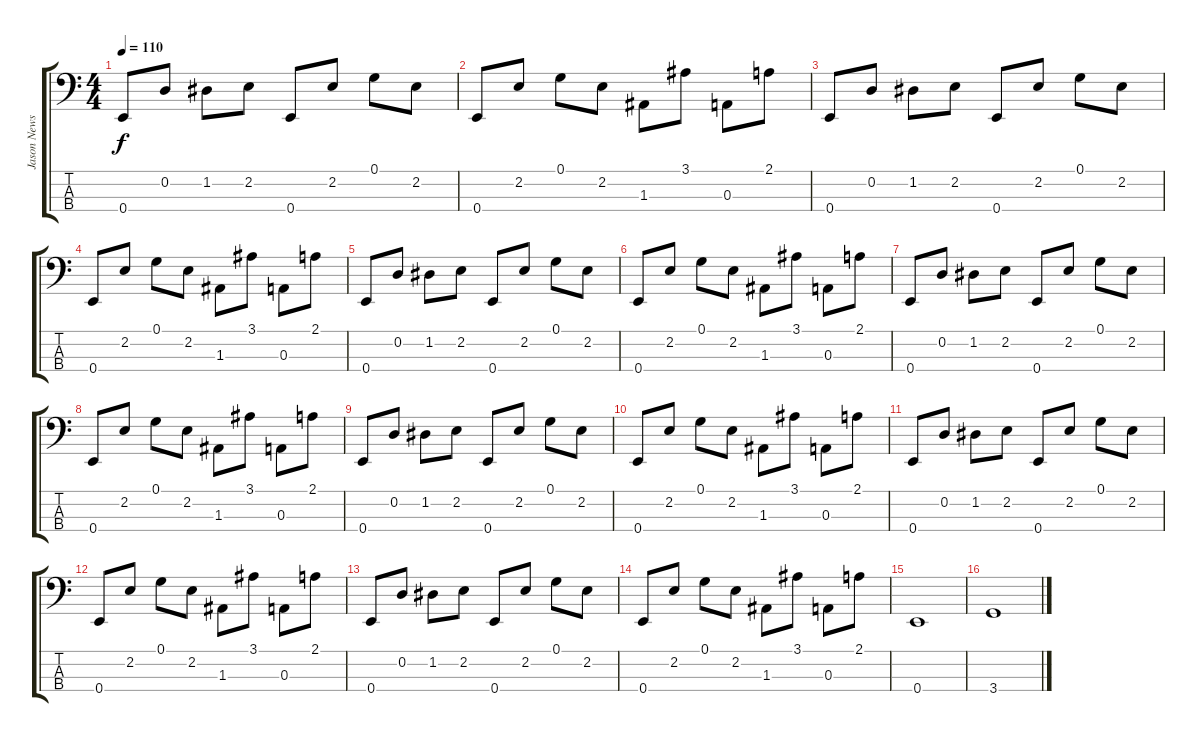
\track ("Jason Newstead" "Jason News") {instrument electricbasspick}
\staff {score tabs}
\tuning (G2 D2 A1 E1) {hide}
\ts (4 4)
\tempo 110
\clef f4
\ks c
0.4.8{dy f} 0.2.8 1.2.8 2.2.8 0.4.8 2.2.8 0.1.8 2.2.8 |
0.4.8 2.2.8 0.1.8 2.2.8 1.3.8 3.1.8 0.3.8 2.1.8 |
0.4.8 0.2.8 1.2.8 2.2.8 0.4.8 2.2.8 0.1.8 2.2.8 |
0.4.8 2.2.8 0.1.8 2.2.8 1.3.8 3.1.8 0.3.8 2.1.8 |
0.4.8 0.2.8 1.2.8 2.2.8 0.4.8 2.2.8 0.1.8 2.2.8 |
0.4.8 2.2.8 0.1.8 2.2.8 1.3.8 3.1.8 0.3.8 2.1.8 |
0.4.8 0.2.8 1.2.8 2.2.8 0.4.8 2.2.8 0.1.8 2.2.8 |
0.4.8 2.2.8 0.1.8 2.2.8 1.3.8 3.1.8 0.3.8 2.1.8 |
0.4.8 0.2.8 1.2.8 2.2.8 0.4.8 2.2.8 0.1.8 2.2.8 |
0.4.8 2.2.8 0.1.8 2.2.8 1.3.8 3.1.8 0.3.8 2.1.8 |
0.4.8 0.2.8 1.2.8 2.2.8 0.4.8 2.2.8 0.1.8 2.2.8 |
0.4.8 2.2.8 0.1.8 2.2.8 1.3.8 3.1.8 0.3.8 2.1.8 |
0.4.8 0.2.8 1.2.8 2.2.8 0.4.8 2.2.8 0.1.8 2.2.8 |
0.4.8 2.2.8 0.1.8 2.2.8 1.3.8 3.1.8 0.3.8 2.1.8 |
0.4.1 |
3.4.1
